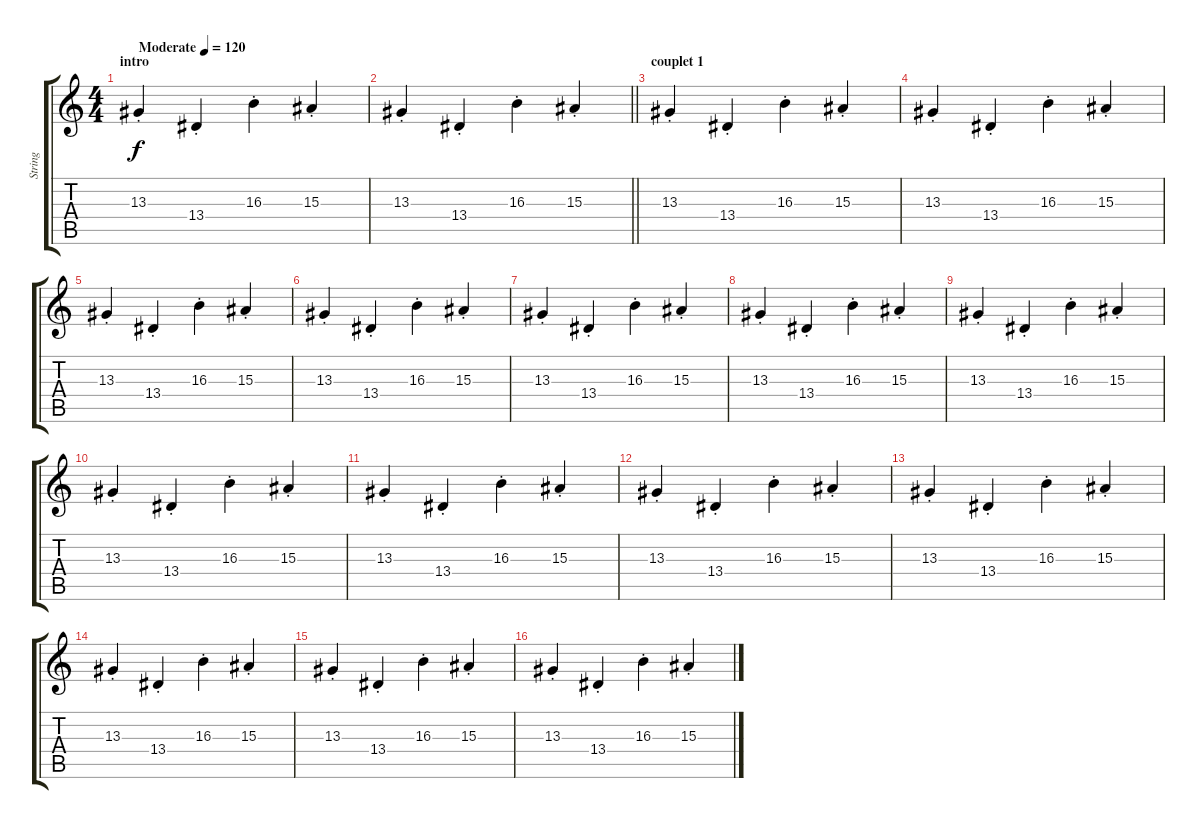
\track ("String" "String") {instrument tremolostrings}
\staff {score tabs}
\tuning (E4 B3 G3 D3 A2 E2) {hide}
\ts (4 4)
\section ("" "intro")
\tempo (120 "Moderate")
\clef g2
\ks c
13.3{st}.4{dy f instrument tremolostrings} 13.4{st}.4 16.3{st}.4 15.3{st}.4 |
\barLineRight lightlight
13.3{st}.4 13.4{st}.4 16.3{st}.4 15.3{st}.4 |
\section ("" "couplet 1")
13.3{st}.4 13.4{st}.4 16.3{st}.4 15.3{st}.4 |
13.3{st}.4 13.4{st}.4 16.3{st}.4 15.3{st}.4 |
13.3{st}.4 13.4{st}.4 16.3{st}.4 15.3{st}.4 |
13.3{st}.4 13.4{st}.4 16.3{st}.4 15.3{st}.4 |
13.3{st}.4 13.4{st}.4 16.3{st}.4 15.3{st}.4 |
13.3{st}.4 13.4{st}.4 16.3{st}.4 15.3{st}.4 |
13.3{st}.4 13.4{st}.4 16.3{st}.4 15.3{st}.4 |
13.3{st}.4 13.4{st}.4 16.3{st}.4 15.3{st}.4 |
13.3{st}.4 13.4{st}.4 16.3{st}.4 15.3{st}.4 |
13.3{st}.4 13.4{st}.4 16.3{st}.4 15.3{st}.4 |
13.3{st}.4 13.4{st}.4 16.3{st}.4 15.3{st}.4 |
13.3{st}.4 13.4{st}.4 16.3{st}.4 15.3{st}.4 |
13.3{st}.4 13.4{st}.4 16.3{st}.4 15.3{st}.4 |
13.3{st}.4 13.4{st}.4 16.3{st}.4 15.3{st}.4
